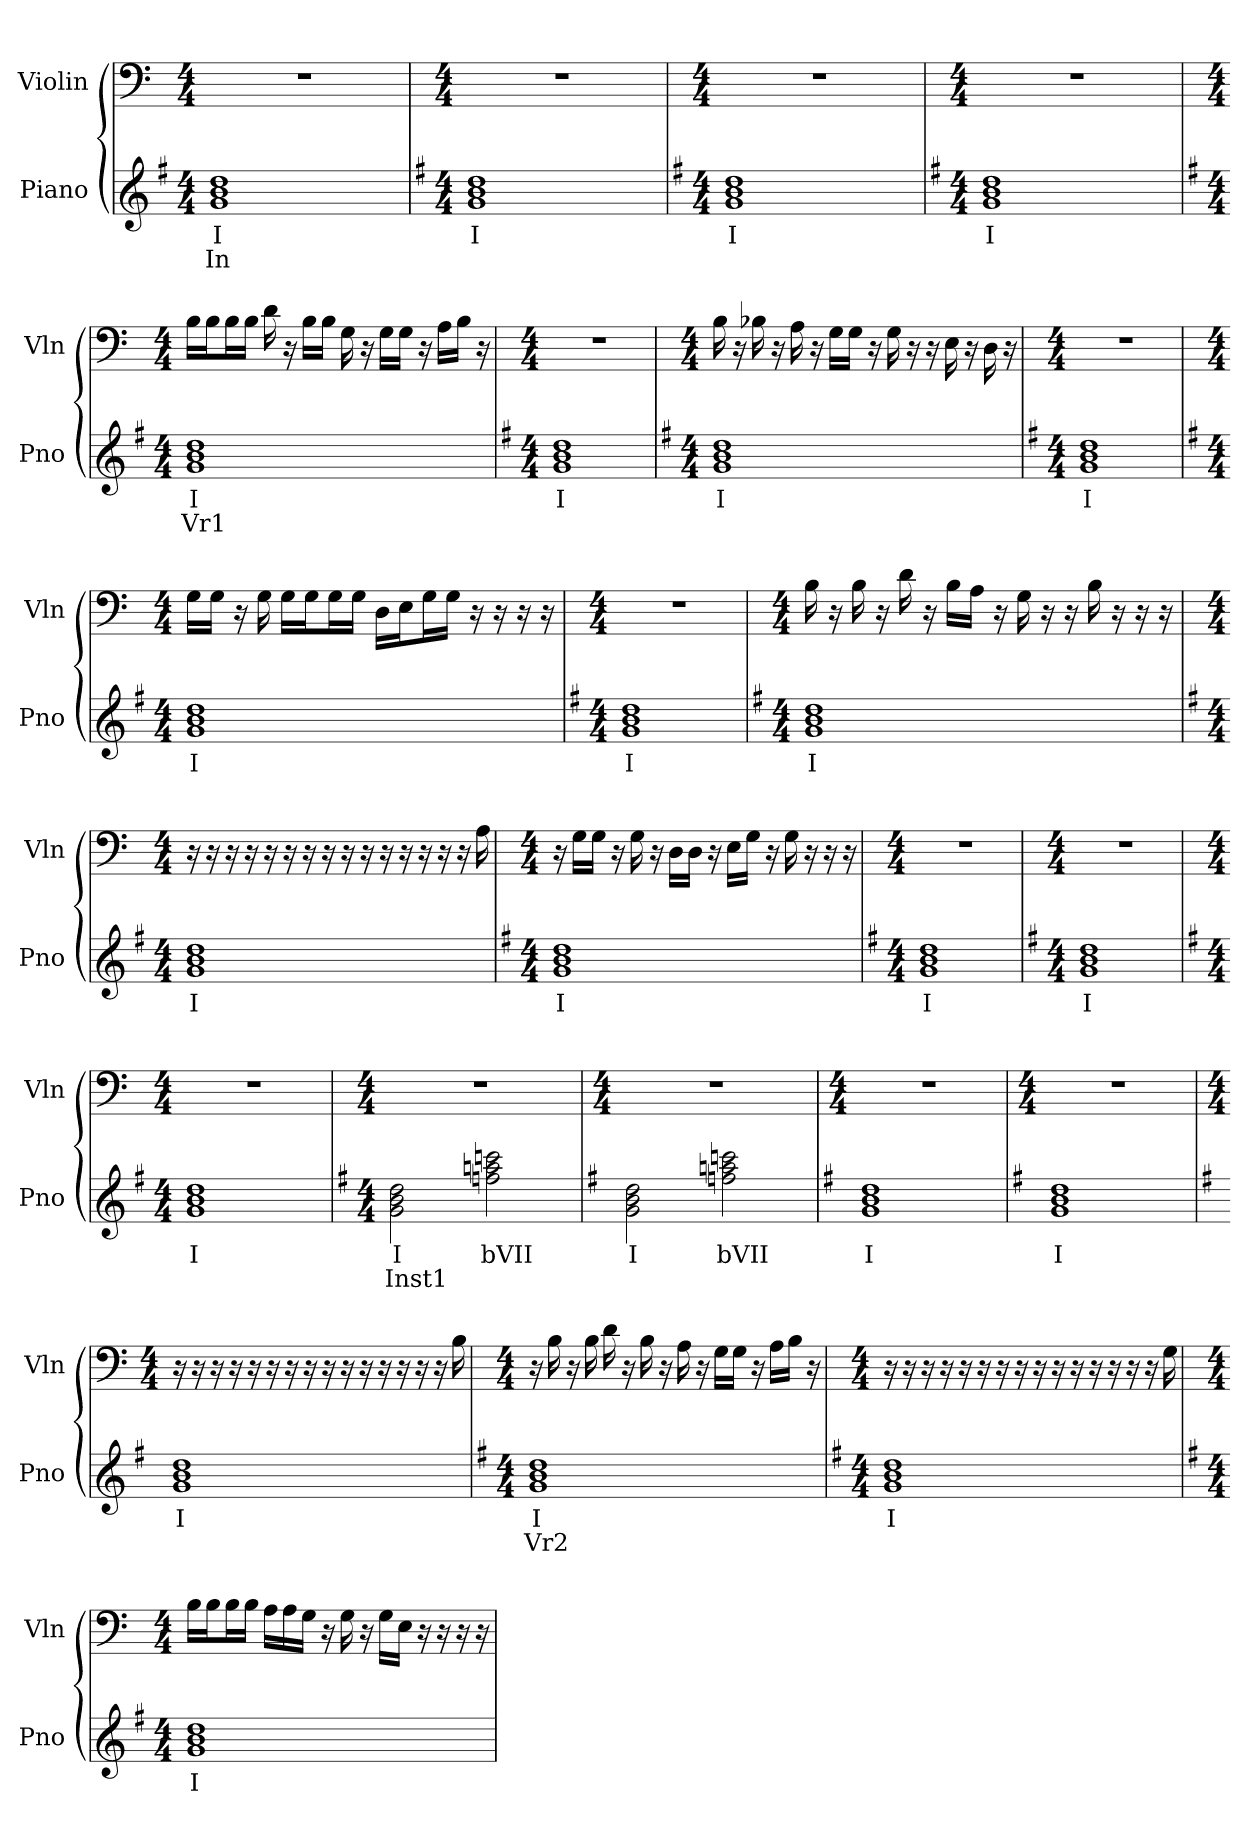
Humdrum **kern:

**kern	**text	**text	**kern
*part2	*part2	*part2	*part1
*staff2	*staff2	*staff2	*staff1
*I"Piano	*	*	*I"Violin
*I'Pno	*	*	*I'Vln
*k[f#]	*	*	*
*G:	*	*	*
*M4/4	*	*	*M4/4
=	=	=	=
1g 1b 1dd	I	In	1r
=	=	=	=
*k[f#]	*	*	*
*G:	*	*	*
*M4/4	*	*	*M4/4
1g 1b 1dd	I	.	1r
=	=	=	=
*k[f#]	*	*	*
*G:	*	*	*
*M4/4	*	*	*M4/4
1g 1b 1dd	I	.	1r
=	=	=	=
*k[f#]	*	*	*
*G:	*	*	*
*M4/4	*	*	*M4/4
1g 1b 1dd	I	.	1r
=	=	=	=
*k[f#]	*	*	*
*G:	*	*	*
*M4/4	*	*	*M4/4
1g 1b 1dd	I	Vr1	16BLL
.	.	.	16BJ
.	.	.	16BL
.	.	.	16BJJ
.	.	.	16d
.	.	.	16r
.	.	.	16BLL
.	.	.	16BJJ
.	.	.	16G
.	.	.	16r
.	.	.	16GLL
.	.	.	16GJJ
.	.	.	16r
.	.	.	16ALL
.	.	.	16BJJ
.	.	.	16r
=	=	=	=
*k[f#]	*	*	*
*G:	*	*	*
*M4/4	*	*	*M4/4
1g 1b 1dd	I	.	1r
=	=	=	=
*k[f#]	*	*	*
*G:	*	*	*
*M4/4	*	*	*M4/4
1g 1b 1dd	I	.	16B
.	.	.	16r
.	.	.	16B-X
.	.	.	16r
.	.	.	16A
.	.	.	16r
.	.	.	16GLL
.	.	.	16GJJ
.	.	.	16r
.	.	.	16G
.	.	.	16r
.	.	.	16r
.	.	.	16E
.	.	.	16r
.	.	.	16D
.	.	.	16r
=	=	=	=
*k[f#]	*	*	*
*G:	*	*	*
*M4/4	*	*	*M4/4
1g 1b 1dd	I	.	1r
=	=	=	=
*k[f#]	*	*	*
*G:	*	*	*
*M4/4	*	*	*M4/4
1g 1b 1dd	I	.	16GLL
.	.	.	16GJJ
.	.	.	16r
.	.	.	16G
.	.	.	16GLL
.	.	.	16GJ
.	.	.	16GL
.	.	.	16GJJ
.	.	.	16DLL
.	.	.	16EJ
.	.	.	16GL
.	.	.	16GJJ
.	.	.	16r
.	.	.	16r
.	.	.	16r
.	.	.	16r
=	=	=	=
*k[f#]	*	*	*
*G:	*	*	*
*M4/4	*	*	*M4/4
1g 1b 1dd	I	.	1r
=	=	=	=
*k[f#]	*	*	*
*G:	*	*	*
*M4/4	*	*	*M4/4
1g 1b 1dd	I	.	16B
.	.	.	16r
.	.	.	16B
.	.	.	16r
.	.	.	16d
.	.	.	16r
.	.	.	16BLL
.	.	.	16AJJ
.	.	.	16r
.	.	.	16G
.	.	.	16r
.	.	.	16r
.	.	.	16B
.	.	.	16r
.	.	.	16r
.	.	.	16r
=	=	=	=
*k[f#]	*	*	*
*G:	*	*	*
*M4/4	*	*	*M4/4
1g 1b 1dd	I	.	16r
.	.	.	16r
.	.	.	16r
.	.	.	16r
.	.	.	16r
.	.	.	16r
.	.	.	16r
.	.	.	16r
.	.	.	16r
.	.	.	16r
.	.	.	16r
.	.	.	16r
.	.	.	16r
.	.	.	16r
.	.	.	16r
.	.	.	16A
=	=	=	=
*k[f#]	*	*	*
*G:	*	*	*
*M4/4	*	*	*M4/4
1g 1b 1dd	I	.	16r
.	.	.	16GLL
.	.	.	16GJJ
.	.	.	16r
.	.	.	16G
.	.	.	16r
.	.	.	16DLL
.	.	.	16DJJ
.	.	.	16r
.	.	.	16ELL
.	.	.	16GJJ
.	.	.	16r
.	.	.	16G
.	.	.	16r
.	.	.	16r
.	.	.	16r
=	=	=	=
*k[f#]	*	*	*
*G:	*	*	*
*M4/4	*	*	*M4/4
1g 1b 1dd	I	.	1r
=	=	=	=
*k[f#]	*	*	*
*G:	*	*	*
*M4/4	*	*	*M4/4
1g 1b 1dd	I	.	1r
=	=	=	=
*k[f#]	*	*	*
*G:	*	*	*
*M4/4	*	*	*M4/4
1g 1b 1dd	I	.	1r
=	=	=	=
*k[f#]	*	*	*
*G:	*	*	*
*M4/4	*	*	*M4/4
2g 2b 2dd	I	Inst1	1r
2ffn 2aan 2cccn	bVII	.	.
=	=	=	=
*k[f#]	*	*	*
*G:	*	*	*
*	*	*	*M4/4
2g 2b 2dd	I	.	1r
2ffn 2aan 2cccn	bVII	.	.
=	=	=	=
*k[f#]	*	*	*
*G:	*	*	*
*	*	*	*M4/4
1g 1b 1dd	I	.	1r
=	=	=	=
*k[f#]	*	*	*
*G:	*	*	*
*	*	*	*M4/4
1g 1b 1dd	I	.	1r
=	=	=	=
*k[f#]	*	*	*
*G:	*	*	*
*	*	*	*M4/4
1g 1b 1dd	I	.	16r
.	.	.	16r
.	.	.	16r
.	.	.	16r
.	.	.	16r
.	.	.	16r
.	.	.	16r
.	.	.	16r
.	.	.	16r
.	.	.	16r
.	.	.	16r
.	.	.	16r
.	.	.	16r
.	.	.	16r
.	.	.	16r
.	.	.	16B
=	=	=	=
*k[f#]	*	*	*
*G:	*	*	*
*M4/4	*	*	*M4/4
1g 1b 1dd	I	Vr2	16r
.	.	.	16B
.	.	.	16r
.	.	.	16B
.	.	.	16d
.	.	.	16r
.	.	.	16B
.	.	.	16r
.	.	.	16A
.	.	.	16r
.	.	.	16GLL
.	.	.	16GJJ
.	.	.	16r
.	.	.	16ALL
.	.	.	16BJJ
.	.	.	16r
=	=	=	=
*k[f#]	*	*	*
*G:	*	*	*
*M4/4	*	*	*M4/4
1g 1b 1dd	I	.	16r
.	.	.	16r
.	.	.	16r
.	.	.	16r
.	.	.	16r
.	.	.	16r
.	.	.	16r
.	.	.	16r
.	.	.	16r
.	.	.	16r
.	.	.	16r
.	.	.	16r
.	.	.	16r
.	.	.	16r
.	.	.	16r
.	.	.	16G
=	=	=	=
*k[f#]	*	*	*
*G:	*	*	*
*M4/4	*	*	*M4/4
1g 1b 1dd	I	.	16BLL
.	.	.	16BJ
.	.	.	16BL
.	.	.	16BJJ
.	.	.	16ALL
.	.	.	16A
.	.	.	16GJJ
.	.	.	16r
.	.	.	16G
.	.	.	16r
.	.	.	16GLL
.	.	.	16EJJ
.	.	.	16r
.	.	.	16r
.	.	.	16r
.	.	.	16r
=	=	=	=
*-	*-	*-	*-
